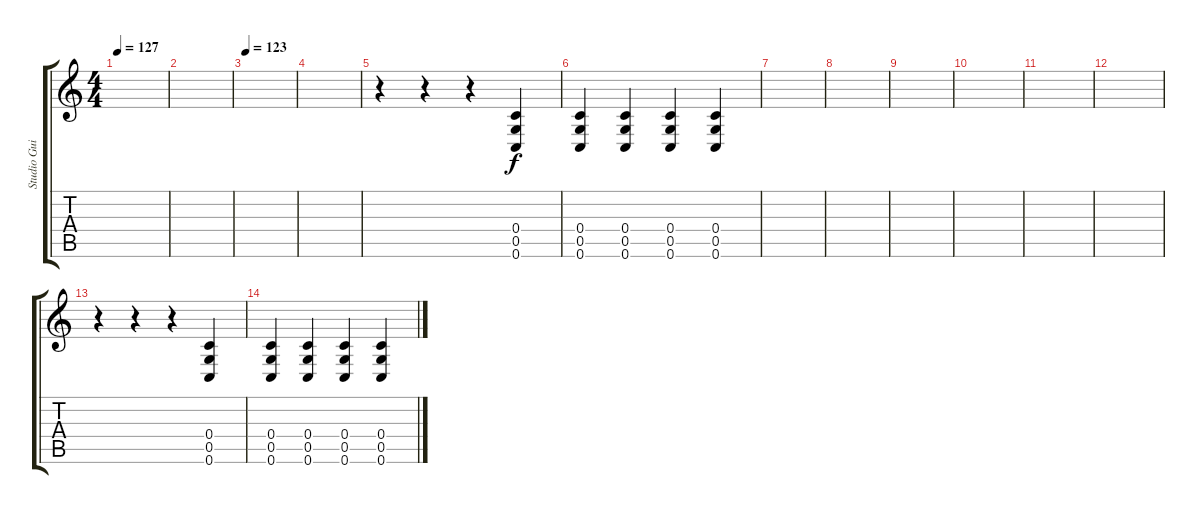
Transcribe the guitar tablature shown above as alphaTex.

\track ("Studio Guitar" "Studio Gui") {instrument distortionguitar}
\staff {score tabs}
\tuning (D4 A3 F3 C3 G2 C2) {hide}
\ts (4 4)
\tempo 127
\clef g2
\ks c
|
|
\tempo 123
|
|
r.4 r.4 r.4 (0.4 0.5 0.6).4 |
(0.4 0.5 0.6).4 (0.4 0.5 0.6).4 (0.4 0.5 0.6).4 (0.4 0.5 0.6).4 |
|
|
|
|
|
|
r.4 r.4 r.4 (0.4 0.5 0.6).4 |
(0.4 0.5 0.6).4 (0.4 0.5 0.6).4 (0.4 0.5 0.6).4 (0.4 0.5 0.6).4
